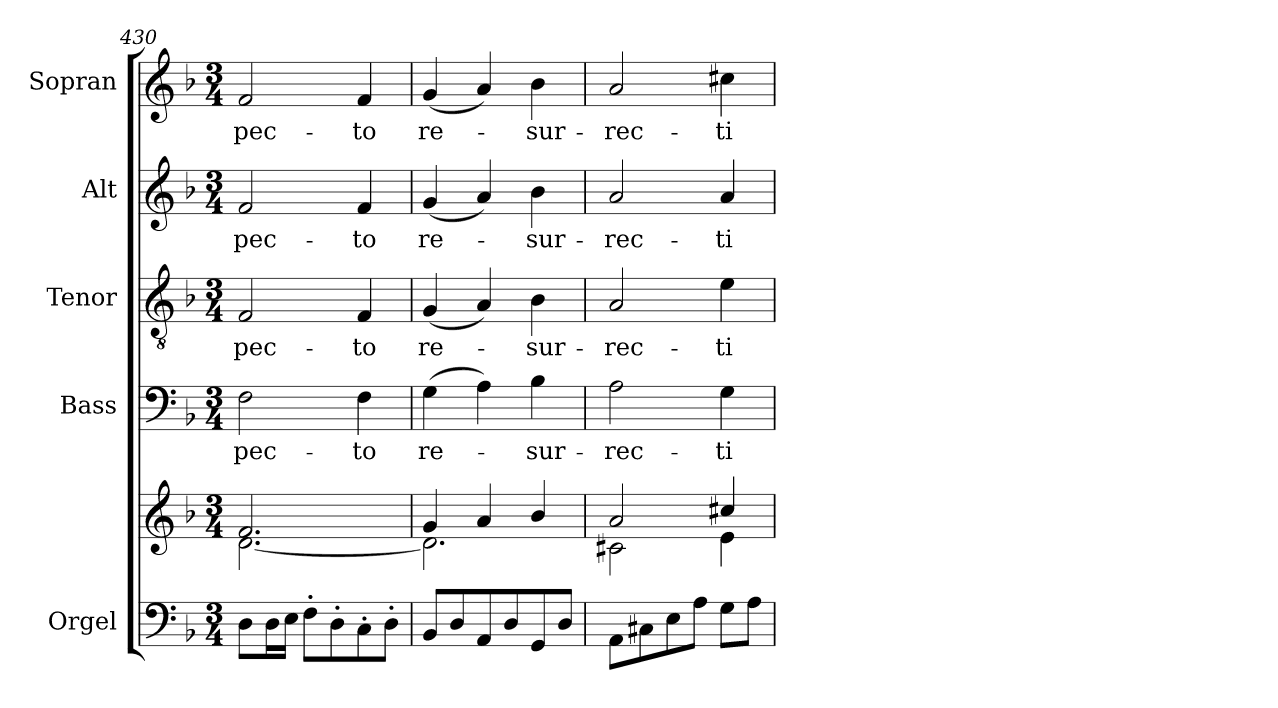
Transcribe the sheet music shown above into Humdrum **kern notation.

**kern	**kern	**kern	**text	**kern	**text	**kern	**text	**kern	**text
*part5	*part5	*part4	*part4	*part3	*part3	*part2	*part2	*part1	*part1
*staff6	*staff5	*staff4	*staff4	*staff3	*staff3	*staff2	*staff2	*staff1	*staff1
*I"Orgel	*	*I"Bass	*	*I"Tenor	*	*I"Alt	*	*I"Sopran	*
*I'Org.	*	*I'B	*	*I'T	*	*I'A	*	*I'S	*
*clefF4	*clefG2	*clefF4	*	*clefGv2	*	*clefG2	*	*clefG2	*
*k[b-]	*k[b-]	*k[b-]	*	*k[b-]	*	*k[b-]	*	*k[b-]	*
*F:	*F:	*F:	*	*F:	*	*F:	*	*F:	*
*M3/4	*M3/4	*M3/4	*	*M3/4	*	*M3/4	*	*M3/4	*
=430	=430	=430	=430	=430	=430	=430	=430	=430	=430
*	*^	*	*	*	*	*	*	*	*
!	!	!	!	!LO:LY:b	!	!LO:LY:b	!	!LO:LY:b	!	!LO:LY:b
8D\L	2.f/	[<2.d\	2F\	-pec-	2F/	-pec-	2f/	-pec-	2f/	-pec-
16D\L	.	.	.	.	.	.	.	.	.	.
16E\JJ	.	.	.	.	.	.	.	.	.	.
8F'>\L	.	.	.	.	.	.	.	.	.	.
8D'>\	.	.	.	.	.	.	.	.	.	.
!	!	!	!	!LO:LY:b	!	!LO:LY:b	!	!LO:LY:b	!	!LO:LY:b
8C'>\	.	.	4F\	-to	4F/	-to	4f/	-to	4f/	-to
8D'>\J	.	.	.	.	.	.	.	.	.	.
=431	=431	=431	=431	=431	=431	=431	=431	=431	=431	=431
!	!	!	!	!LO:LY:b	!	!LO:LY:b	!	!LO:LY:b	!	!LO:LY:b
8BB-/L	4g/	2.d\]	(>4G\	re-	(<4G/	re-	(<4g/	re-	(<4g/	re-
8D/	.	.	.	.	.	.	.	.	.	.
8AA/	4a/	.	4A\)	.	4A/)	.	4a/)	.	4a/)	.
8D/	.	.	.	.	.	.	.	.	.	.
!	!	!	!	!LO:LY:b	!	!LO:LY:b	!	!LO:LY:b	!	!LO:LY:b
8GG/	4b-/	.	4B-\	-sur-	4B-\	-sur-	4b-\	-sur-	4b-\	-sur-
8D/J	.	.	.	.	.	.	.	.	.	.
=432	=432	=432	=432	=432	=432	=432	=432	=432	=432	=432
!	!	!	!	!LO:LY:b	!	!LO:LY:b	!	!LO:LY:b	!	!LO:LY:b
8AA\L	2a/	2c#X\	2A\	-rec-	2A/	-rec-	2a/	-rec-	2a/	-rec-
8C#X\	.	.	.	.	.	.	.	.	.	.
8E\	.	.	.	.	.	.	.	.	.	.
8A\J	.	.	.	.	.	.	.	.	.	.
!	!	!	!	!LO:LY:b	!	!LO:LY:b	!	!LO:LY:b	!	!LO:LY:b
8G\L	4cc#X/	4e\	4G\	-ti-	4e\	-ti-	4a/	-ti-	4cc#X\	-ti-
8A\J	.	.	.	.	.	.	.	.	.	.
*	*v	*v	*	*	*	*	*	*	*	*
=	=	=	=	=	=	=	=	=	=
*-	*-	*-	*-	*-	*-	*-	*-	*-	*-
